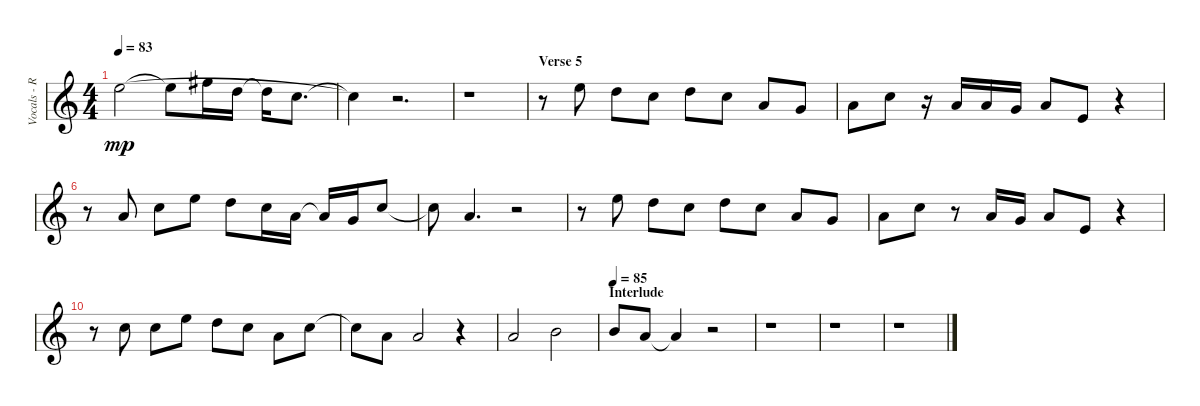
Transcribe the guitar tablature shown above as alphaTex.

\defaultSystemsLayout 4
\bracketExtendMode nobrackets
\defaultBarNumberDisplay FirstOfSystem
\track ("Vocals - R. Plant" "Vocals - R") {instrument acousticgrandpiano}
\staff {score}
\tuning (E4 B3 G3 D3 A2 E2)
\ts (4 4)
\tempo 83
\clef g2
\scale
1.05296
\ks aminor
12.1.2{dy mp legatoorigin} 12.1{t}.8{legatoorigin} 14.1{acc #}.16{legatoorigin} 10.1.16{legatoorigin} 10.1{t}.16{legatoorigin} 8.1.8{d legatoorigin} |
\scale
0.973518 8.1{t}.4 r.2{d} |
\scale
0.973518 r.1 |
\section ("" "Verse 5")
\scale
1.05296 r.8 12.1.8 10.1.8 8.1.8 10.1.8 8.1.8 5.1.8 3.1.8 |
\scale
0.973518 5.1.8 8.1.8 r.16 5.1.16 5.1.16 3.1.16 5.1.8 0.1.8 r.4 |
\scale
0.973518 r.8 5.1.8 8.1.8 12.1.8 10.1.8 8.1.16 5.1.16 5.1{t}.16 3.1.16 8.1.8 |
\scale
1.05296 8.1{t}.8 5.1.4{d} r.2 |
\scale
0.973518 r.8 12.1.8 10.1.8 8.1.8 10.1.8 8.1.8 5.1.8 3.1.8 |
\scale
0.973518 5.1.8 8.1.8 r.8 5.1.16 3.1.16 5.1.8 0.1.8 r.4 |
\scale
1.05296 r.8 8.1.8 8.1.8 12.1.8 10.1.8 8.1.8 5.1.8 8.1.8 |
\scale
0.973518 8.1{t}.8 5.1.8 5.1.2 r.4 |
\scale
0.973518 5.1.2 7.1.2 |
\section ("" "Interlude")
\tempo 85
\scale
1.05296 7.1.8 5.1.8 5.1{t}.4 r.2 |
\scale
0.973518 r.1 |
\scale
0.973518 r.1 |
\scale
1.05296 r.1
